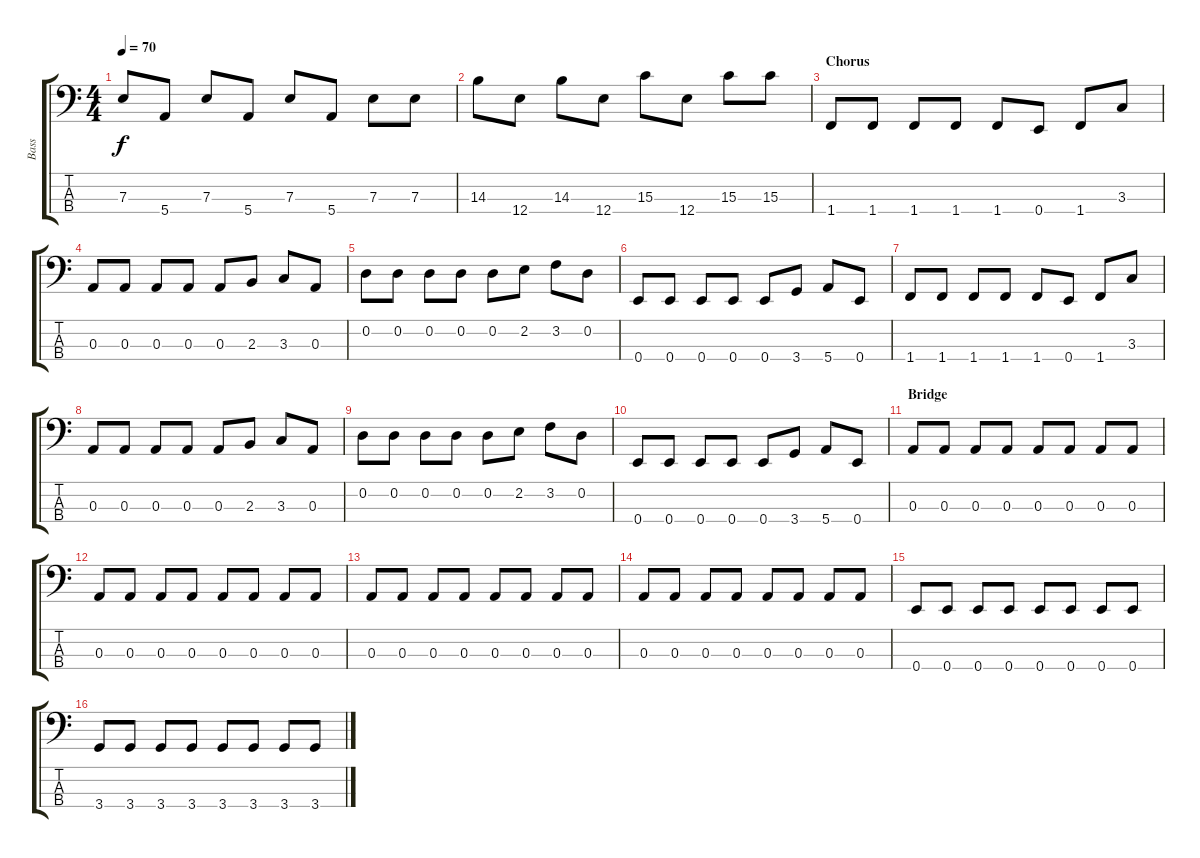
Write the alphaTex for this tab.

\track ("Bass" "Bass") {instrument electricbassfinger}
\staff {score tabs}
\tuning (G2 D2 A1 E1) {hide}
\ts (4 4)
\tempo 70
\clef f4
\ks c
7.3.8{dy f} 5.4.8 7.3.8 5.4.8 7.3.8 5.4.8 7.3.8 7.3.8 |
14.3.8 12.4.8 14.3.8 12.4.8 15.3.8 12.4.8 15.3.8 15.3.8 |
\section ("" "Chorus")
1.4.8 1.4.8 1.4.8 1.4.8 1.4.8 0.4.8 1.4.8 3.3.8 |
0.3.8 0.3.8 0.3.8 0.3.8 0.3.8 2.3.8 3.3.8 0.3.8 |
0.2.8 0.2.8 0.2.8 0.2.8 0.2.8 2.2.8 3.2.8 0.2.8 |
0.4.8 0.4.8 0.4.8 0.4.8 0.4.8 3.4.8 5.4.8 0.4.8 |
1.4.8 1.4.8 1.4.8 1.4.8 1.4.8 0.4.8 1.4.8 3.3.8 |
0.3.8 0.3.8 0.3.8 0.3.8 0.3.8 2.3.8 3.3.8 0.3.8 |
0.2.8 0.2.8 0.2.8 0.2.8 0.2.8 2.2.8 3.2.8 0.2.8 |
0.4.8 0.4.8 0.4.8 0.4.8 0.4.8 3.4.8 5.4.8 0.4.8 |
\section ("" "Bridge")
0.3.8 0.3.8 0.3.8 0.3.8 0.3.8 0.3.8 0.3.8 0.3.8 |
0.3.8 0.3.8 0.3.8 0.3.8 0.3.8 0.3.8 0.3.8 0.3.8 |
0.3.8 0.3.8 0.3.8 0.3.8 0.3.8 0.3.8 0.3.8 0.3.8 |
0.3.8 0.3.8 0.3.8 0.3.8 0.3.8 0.3.8 0.3.8 0.3.8 |
0.4.8 0.4.8 0.4.8 0.4.8 0.4.8 0.4.8 0.4.8 0.4.8 |
3.4.8 3.4.8 3.4.8 3.4.8 3.4.8 3.4.8 3.4.8 3.4.8
